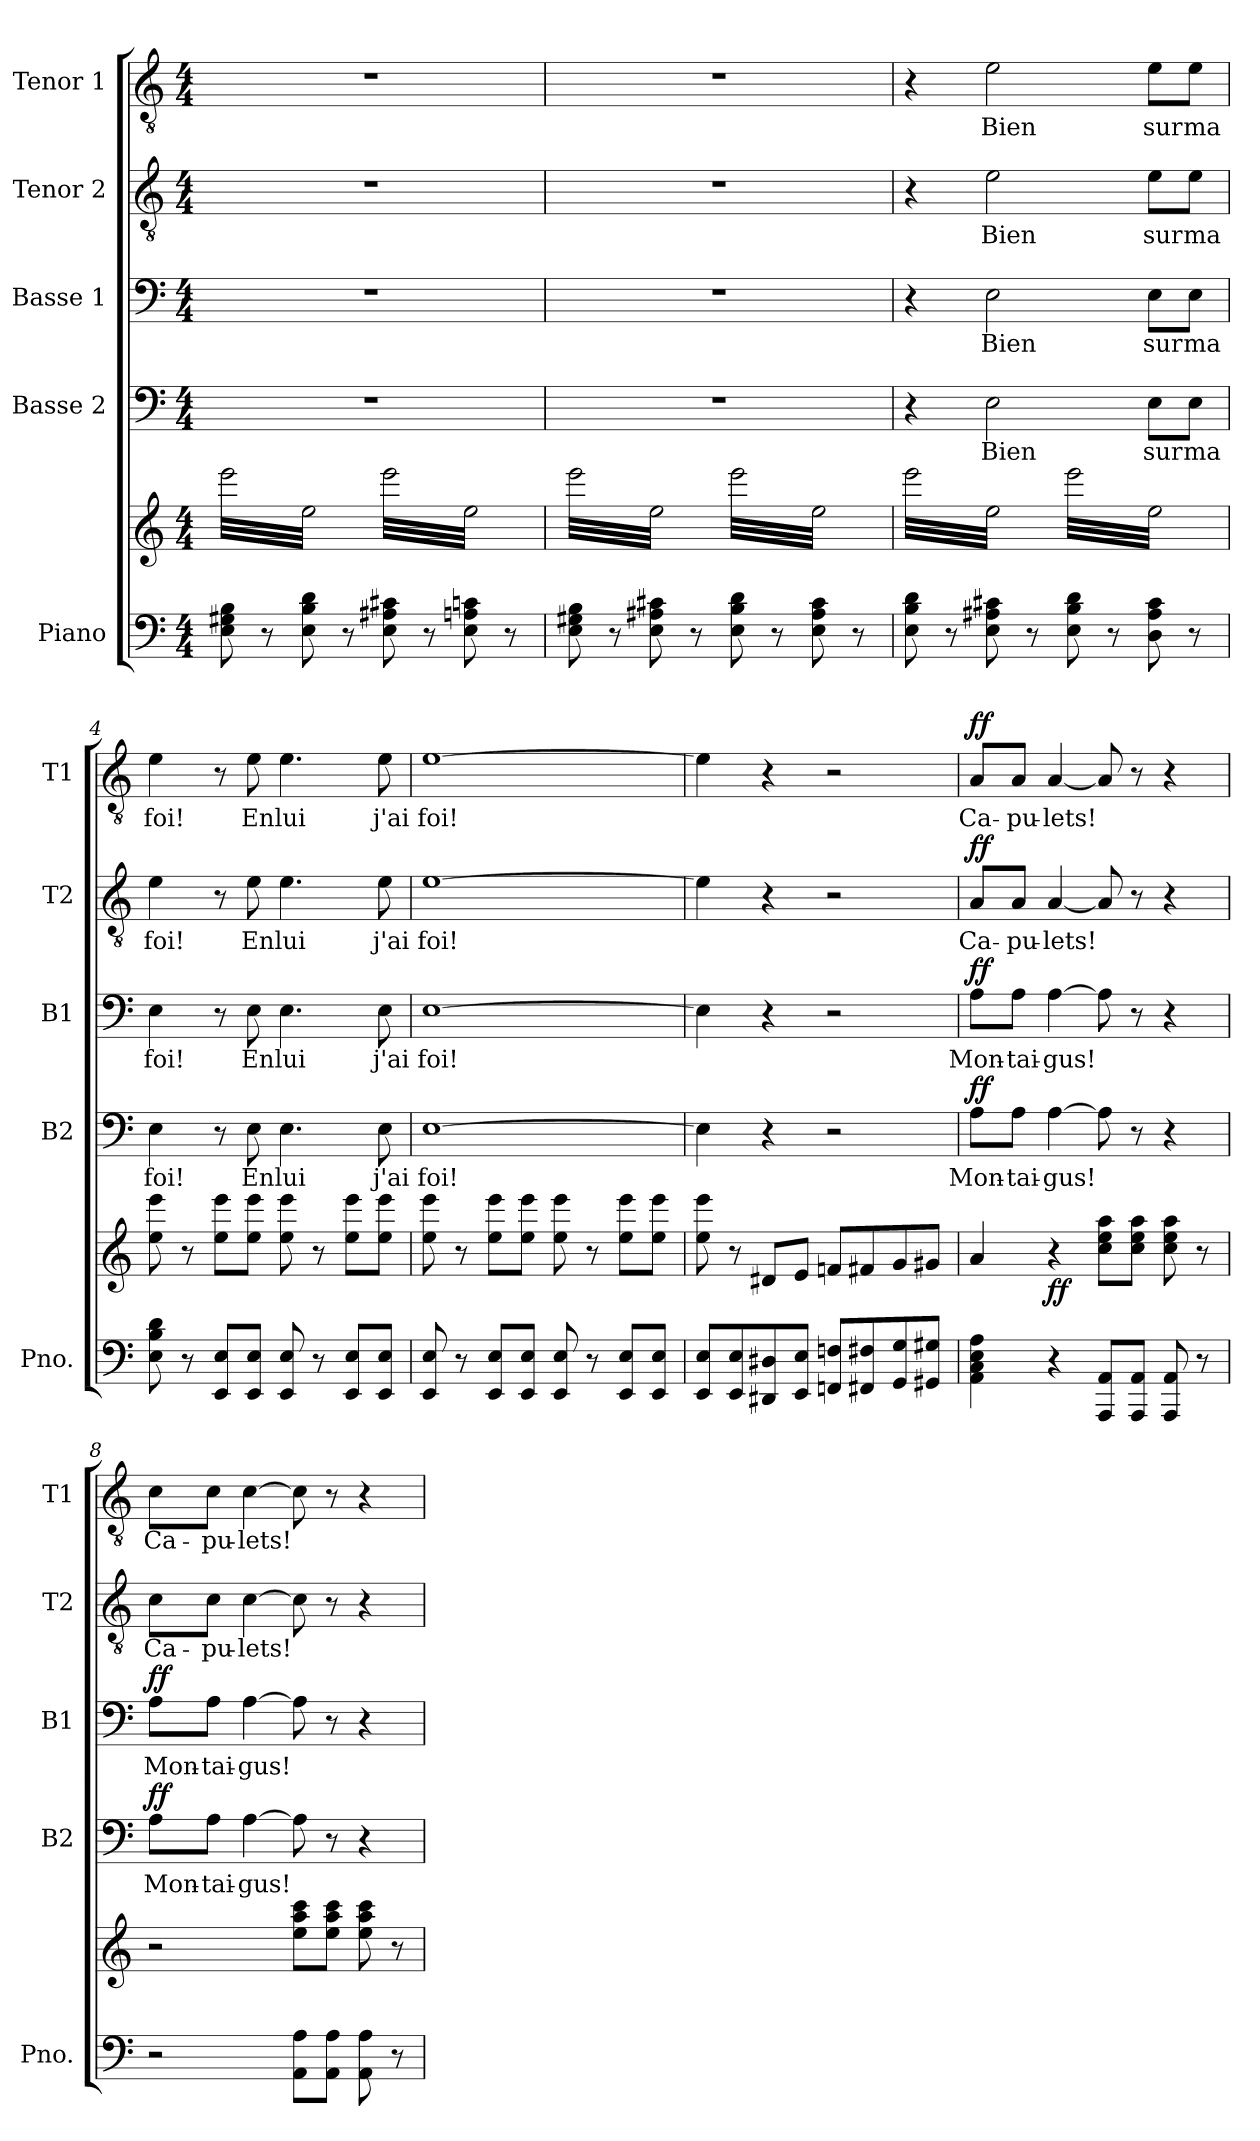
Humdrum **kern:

**kern	**kern	**dynam	**kern	**text	**dynam	**kern	**text	**dynam	**kern	**text	**dynam	**kern	**text	**dynam
*part5	*part5	*part5	*part4	*part4	*part4	*part3	*part3	*part3	*part2	*part2	*part2	*part1	*part1	*part1
*staff6	*staff5	*staff5/6	*staff4	*staff4	*staff4	*staff3	*staff3	*staff3	*staff2	*staff2	*staff2	*staff1	*staff1	*staff1
*I"Piano	*	*	*I"Basse 2	*	*	*I"Basse 1	*	*	*I"Tenor 2	*	*	*I"Tenor 1	*	*
*I'Pno.	*	*	*I'B2	*	*	*I'B1	*	*	*I'T2	*	*	*I'T1	*	*
*clefF4	*clefG2	*	*clefF4	*	*	*clefF4	*	*	*clefGv2	*	*	*clefGv2	*	*
*k[]	*k[]	*	*k[]	*	*	*k[]	*	*	*k[]	*	*	*k[]	*	*
*M4/4	*M4/4	*	*M4/4	*	*	*M4/4	*	*	*M4/4	*	*	*M4/4	*	*
=1	=1	=1	=1	=1	=1	=1	=1	=1	=1	=1	=1	=1	=1	=1
*	*tremolo	*	*	*	*	*	*	*	*	*	*	*	*	*
8E\ 8G#X\ 8B\	(>32eee\LLL	.	1r	.	.	1r	.	.	1r	.	.	1r	.	.
.	32ee\)	.	.	.	.	.	.	.	.	.	.	.	.	.
.	32eee\	.	.	.	.	.	.	.	.	.	.	.	.	.
.	32ee\)	.	.	.	.	.	.	.	.	.	.	.	.	.
8r	32eee\	.	.	.	.	.	.	.	.	.	.	.	.	.
.	32ee\)	.	.	.	.	.	.	.	.	.	.	.	.	.
.	32eee\	.	.	.	.	.	.	.	.	.	.	.	.	.
.	32ee\)	.	.	.	.	.	.	.	.	.	.	.	.	.
8E\ 8B\ 8d\	32eee\	.	.	.	.	.	.	.	.	.	.	.	.	.
.	32ee\)	.	.	.	.	.	.	.	.	.	.	.	.	.
.	32eee\	.	.	.	.	.	.	.	.	.	.	.	.	.
.	32ee\)	.	.	.	.	.	.	.	.	.	.	.	.	.
8r	32eee\	.	.	.	.	.	.	.	.	.	.	.	.	.
.	32ee\)	.	.	.	.	.	.	.	.	.	.	.	.	.
.	32eee\	.	.	.	.	.	.	.	.	.	.	.	.	.
.	32ee\)JJJ	.	.	.	.	.	.	.	.	.	.	.	.	.
8E\ 8A#X\ 8c#X\	(>32eee\LLL	.	.	.	.	.	.	.	.	.	.	.	.	.
.	32ee\)	.	.	.	.	.	.	.	.	.	.	.	.	.
.	32eee\	.	.	.	.	.	.	.	.	.	.	.	.	.
.	32ee\)	.	.	.	.	.	.	.	.	.	.	.	.	.
8r	32eee\	.	.	.	.	.	.	.	.	.	.	.	.	.
.	32ee\)	.	.	.	.	.	.	.	.	.	.	.	.	.
.	32eee\	.	.	.	.	.	.	.	.	.	.	.	.	.
.	32ee\)	.	.	.	.	.	.	.	.	.	.	.	.	.
8E\ 8An\ 8cn\	32eee\	.	.	.	.	.	.	.	.	.	.	.	.	.
.	32ee\)	.	.	.	.	.	.	.	.	.	.	.	.	.
.	32eee\	.	.	.	.	.	.	.	.	.	.	.	.	.
.	32ee\)	.	.	.	.	.	.	.	.	.	.	.	.	.
8r	32eee\	.	.	.	.	.	.	.	.	.	.	.	.	.
.	32ee\)	.	.	.	.	.	.	.	.	.	.	.	.	.
.	32eee\	.	.	.	.	.	.	.	.	.	.	.	.	.
.	32ee\)JJJ	.	.	.	.	.	.	.	.	.	.	.	.	.
=2	=2	=2	=2	=2	=2	=2	=2	=2	=2	=2	=2	=2	=2	=2
8E\ 8G#X\ 8B\	(>32eee\LLL	.	1r	.	.	1r	.	.	1r	.	.	1r	.	.
.	32ee\)	.	.	.	.	.	.	.	.	.	.	.	.	.
.	32eee\	.	.	.	.	.	.	.	.	.	.	.	.	.
.	32ee\)	.	.	.	.	.	.	.	.	.	.	.	.	.
8r	32eee\	.	.	.	.	.	.	.	.	.	.	.	.	.
.	32ee\)	.	.	.	.	.	.	.	.	.	.	.	.	.
.	32eee\	.	.	.	.	.	.	.	.	.	.	.	.	.
.	32ee\)	.	.	.	.	.	.	.	.	.	.	.	.	.
8E\ 8A#X\ 8c#X\	32eee\	.	.	.	.	.	.	.	.	.	.	.	.	.
.	32ee\)	.	.	.	.	.	.	.	.	.	.	.	.	.
.	32eee\	.	.	.	.	.	.	.	.	.	.	.	.	.
.	32ee\)	.	.	.	.	.	.	.	.	.	.	.	.	.
8r	32eee\	.	.	.	.	.	.	.	.	.	.	.	.	.
.	32ee\)	.	.	.	.	.	.	.	.	.	.	.	.	.
.	32eee\	.	.	.	.	.	.	.	.	.	.	.	.	.
.	32ee\)JJJ	.	.	.	.	.	.	.	.	.	.	.	.	.
8E\ 8B\ 8d\	(>32eee\LLL	.	.	.	.	.	.	.	.	.	.	.	.	.
.	32ee\)	.	.	.	.	.	.	.	.	.	.	.	.	.
.	32eee\	.	.	.	.	.	.	.	.	.	.	.	.	.
.	32ee\)	.	.	.	.	.	.	.	.	.	.	.	.	.
8r	32eee\	.	.	.	.	.	.	.	.	.	.	.	.	.
.	32ee\)	.	.	.	.	.	.	.	.	.	.	.	.	.
.	32eee\	.	.	.	.	.	.	.	.	.	.	.	.	.
.	32ee\)	.	.	.	.	.	.	.	.	.	.	.	.	.
8E\ 8A#\ 8c#\	32eee\	.	.	.	.	.	.	.	.	.	.	.	.	.
.	32ee\)	.	.	.	.	.	.	.	.	.	.	.	.	.
.	32eee\	.	.	.	.	.	.	.	.	.	.	.	.	.
.	32ee\)	.	.	.	.	.	.	.	.	.	.	.	.	.
8r	32eee\	.	.	.	.	.	.	.	.	.	.	.	.	.
.	32ee\)	.	.	.	.	.	.	.	.	.	.	.	.	.
.	32eee\	.	.	.	.	.	.	.	.	.	.	.	.	.
.	32ee\)JJJ	.	.	.	.	.	.	.	.	.	.	.	.	.
=3	=3	=3	=3	=3	=3	=3	=3	=3	=3	=3	=3	=3	=3	=3
8E\ 8B\ 8d\	(>32eee\LLL	.	4r	.	.	4r	.	.	4r	.	.	4r	.	.
.	32ee\)	.	.	.	.	.	.	.	.	.	.	.	.	.
.	32eee\	.	.	.	.	.	.	.	.	.	.	.	.	.
.	32ee\)	.	.	.	.	.	.	.	.	.	.	.	.	.
8r	32eee\	.	.	.	.	.	.	.	.	.	.	.	.	.
.	32ee\)	.	.	.	.	.	.	.	.	.	.	.	.	.
.	32eee\	.	.	.	.	.	.	.	.	.	.	.	.	.
.	32ee\)	.	.	.	.	.	.	.	.	.	.	.	.	.
!	!	!	!	!LO:LY:b	!	!	!LO:LY:b	!	!	!LO:LY:b	!	!	!LO:LY:b	!
8E\ 8A#X\ 8c#X\	32eee\	.	2E\	Bien	.	2E\	Bien	.	2e\	Bien	.	2e\	Bien	.
.	32ee\)	.	.	.	.	.	.	.	.	.	.	.	.	.
.	32eee\	.	.	.	.	.	.	.	.	.	.	.	.	.
.	32ee\)	.	.	.	.	.	.	.	.	.	.	.	.	.
8r	32eee\	.	.	.	.	.	.	.	.	.	.	.	.	.
.	32ee\)	.	.	.	.	.	.	.	.	.	.	.	.	.
.	32eee\	.	.	.	.	.	.	.	.	.	.	.	.	.
.	32ee\)JJJ	.	.	.	.	.	.	.	.	.	.	.	.	.
8E\ 8B\ 8d\	(>32eee\LLL	.	.	.	.	.	.	.	.	.	.	.	.	.
.	32ee\)	.	.	.	.	.	.	.	.	.	.	.	.	.
.	32eee\	.	.	.	.	.	.	.	.	.	.	.	.	.
.	32ee\)	.	.	.	.	.	.	.	.	.	.	.	.	.
8r	32eee\	.	.	.	.	.	.	.	.	.	.	.	.	.
.	32ee\)	.	.	.	.	.	.	.	.	.	.	.	.	.
.	32eee\	.	.	.	.	.	.	.	.	.	.	.	.	.
.	32ee\)	.	.	.	.	.	.	.	.	.	.	.	.	.
!	!	!	!	!LO:LY:b	!	!	!LO:LY:b	!	!	!LO:LY:b	!	!	!LO:LY:b	!
8D\ 8A#\ 8c#\	32eee\	.	8E\L	sur	.	8E\L	sur	.	8e\L	sur	.	8e\L	sur	.
.	32ee\)	.	.	.	.	.	.	.	.	.	.	.	.	.
.	32eee\	.	.	.	.	.	.	.	.	.	.	.	.	.
.	32ee\)	.	.	.	.	.	.	.	.	.	.	.	.	.
!	!	!	!	!LO:LY:b	!	!	!LO:LY:b	!	!	!LO:LY:b	!	!	!LO:LY:b	!
8r	32eee\	.	8E\J	ma	.	8E\J	ma	.	8e\J	ma	.	8e\J	ma	.
.	32ee\)	.	.	.	.	.	.	.	.	.	.	.	.	.
.	32eee\	.	.	.	.	.	.	.	.	.	.	.	.	.
.	32ee\)JJJ	.	.	.	.	.	.	.	.	.	.	.	.	.
*	*Xtremolo	*	*	*	*	*	*	*	*	*	*	*	*	*
!!LO:PB:g=z
=4	=4	=4	=4	=4	=4	=4	=4	=4	=4	=4	=4	=4	=4	=4
!	!	!	!	!LO:LY:b	!	!	!LO:LY:b	!	!	!LO:LY:b	!	!	!LO:LY:b	!
8E\ 8B\ 8d\	8ee\ 8eee\	.	4E\	foi!	.	4E\	foi!	.	4e\	foi!	.	4e\	foi!	.
.	.	.	.	.	.	.	.	.	.	.	.	.	.	.
.	.	.	.	.	.	.	.	.	.	.	.	.	.	.
.	.	.	.	.	.	.	.	.	.	.	.	.	.	.
8r	8r	.	.	.	.	.	.	.	.	.	.	.	.	.
.	.	.	.	.	.	.	.	.	.	.	.	.	.	.
.	.	.	.	.	.	.	.	.	.	.	.	.	.	.
.	.	.	.	.	.	.	.	.	.	.	.	.	.	.
8EE/ 8E/L	8ee\ 8eee\L	.	8r	.	.	8r	.	.	8r	.	.	8r	.	.
!	!	!	!	!LO:LY:b	!	!	!LO:LY:b	!	!	!LO:LY:b	!	!	!LO:LY:b	!
8EE/ 8E/J	8ee\ 8eee\J	.	8E\	En	.	8E\	En	.	8e\	En	.	8e\	En	.
!	!	!	!	!LO:LY:b	!	!	!LO:LY:b	!	!	!LO:LY:b	!	!	!LO:LY:b	!
8EE/ 8E/	8ee\ 8eee\	.	4.E\	lui	.	4.E\	lui	.	4.e\	lui	.	4.e\	lui	.
8r	8r	.	.	.	.	.	.	.	.	.	.	.	.	.
8EE/ 8E/L	8ee\ 8eee\L	.	.	.	.	.	.	.	.	.	.	.	.	.
!	!	!	!	!LO:LY:b	!	!	!LO:LY:b	!	!	!LO:LY:b	!	!	!LO:LY:b	!
8EE/ 8E/J	8ee\ 8eee\J	.	8E\	j'ai	.	8E\	j'ai	.	8e\	j'ai	.	8e\	j'ai	.
=5	=5	=5	=5	=5	=5	=5	=5	=5	=5	=5	=5	=5	=5	=5
!	!	!	!	!LO:LY:b	!	!	!LO:LY:b	!	!	!LO:LY:b	!	!	!LO:LY:b	!
8EE/ 8E/	8ee\ 8eee\	.	[1E	foi!	.	[1E	foi!	.	[1e	foi!	.	[1e	foi!	.
8r	8r	.	.	.	.	.	.	.	.	.	.	.	.	.
8EE/ 8E/L	8ee\ 8eee\L	.	.	.	.	.	.	.	.	.	.	.	.	.
8EE/ 8E/J	8ee\ 8eee\J	.	.	.	.	.	.	.	.	.	.	.	.	.
8EE/ 8E/	8ee\ 8eee\	.	.	.	.	.	.	.	.	.	.	.	.	.
8r	8r	.	.	.	.	.	.	.	.	.	.	.	.	.
8EE/ 8E/L	8ee\ 8eee\L	.	.	.	.	.	.	.	.	.	.	.	.	.
8EE/ 8E/J	8ee\ 8eee\J	.	.	.	.	.	.	.	.	.	.	.	.	.
=6	=6	=6	=6	=6	=6	=6	=6	=6	=6	=6	=6	=6	=6	=6
8EE/ 8E/L	8ee\ 8eee\	.	4E\]	.	.	4E\]	.	.	4e\]	.	.	4e\]	.	.
8EE/ 8E/	8r	.	.	.	.	.	.	.	.	.	.	.	.	.
8DD#X/ 8D#X/	8d#X/L	.	4r	.	.	4r	.	.	4r	.	.	4r	.	.
8EE/ 8E/J	8e/J	.	.	.	.	.	.	.	.	.	.	.	.	.
8FFn/ 8Fn/L	8fn/L	.	2r	.	.	2r	.	.	2r	.	.	2r	.	.
8FF#X/ 8F#X/	8f#X/	.	.	.	.	.	.	.	.	.	.	.	.	.
8GG/ 8G/	8g/	.	.	.	.	.	.	.	.	.	.	.	.	.
8GG#X/ 8G#X/J	8g#X/J	.	.	.	.	.	.	.	.	.	.	.	.	.
=7	=7	=7	=7	=7	=7	=7	=7	=7	=7	=7	=7	=7	=7	=7
!	!	!	!	!LO:LY:b	!LO:DY:a	!	!LO:LY:b	!LO:DY:a	!	!LO:LY:b	!LO:DY:a	!	!LO:LY:b	!LO:DY:a
4AA\ 4C\ 4E\ 4A\	4a/	.	8A\L	Mon-	ff	8A\L	Mon-	ff	8A/L	Ca-	ff	8A/L	Ca-	ff
!	!	!	!	!LO:LY:b	!	!	!LO:LY:b	!	!	!LO:LY:b	!	!	!LO:LY:b	!
.	.	.	8A\J	-tai-	.	8A\J	-tai-	.	8A/J	-pu-	.	8A/J	-pu-	.
!	!	!LO:DY:b	!	!LO:LY:b	!	!	!LO:LY:b	!	!	!LO:LY:b	!	!	!LO:LY:b	!
4r	4r	ff	[4A\	-gus!	.	[4A\	-gus!	.	[4A/	-lets!	.	[4A/	-lets!	.
8AAA/ 8AA/L	8cc\ 8ee\ 8aa\L	.	8A\]	.	.	8A\]	.	.	8A/]	.	.	8A/]	.	.
8AAA/ 8AA/J	8cc\ 8ee\ 8aa\J	.	8r	.	.	8r	.	.	8r	.	.	8r	.	.
8AAA/ 8AA/	8cc\ 8ee\ 8aa\	.	4r	.	.	4r	.	.	4r	.	.	4r	.	.
8r	8r	.	.	.	.	.	.	.	.	.	.	.	.	.
!!LO:PB:g=z
=8	=8	=8	=8	=8	=8	=8	=8	=8	=8	=8	=8	=8	=8	=8
!	!	!	!	!LO:LY:b	!LO:DY:a	!	!LO:LY:b	!LO:DY:a	!	!LO:LY:b	!	!	!LO:LY:b	!
2r	2r	.	8A\L	Mon-	ff	8A\L	Mon-	ff	8c\L	Ca-	.	8c\L	Ca-	.
!	!	!	!	!LO:LY:b	!	!	!LO:LY:b	!	!	!LO:LY:b	!	!	!LO:LY:b	!
.	.	.	8A\J	-tai-	.	8A\J	-tai-	.	8c\J	-pu-	.	8c\J	-pu-	.
!	!	!	!	!LO:LY:b	!	!	!LO:LY:b	!	!	!LO:LY:b	!	!	!LO:LY:b	!
.	.	.	[4A\	-gus!	.	[4A\	-gus!	.	[4c\	-lets!	.	[4c\	-lets!	.
8AA\ 8A\L	8ee\ 8aa\ 8ccc\L	.	8A\]	.	.	8A\]	.	.	8c\]	.	.	8c\]	.	.
8AA\ 8A\J	8ee\ 8aa\ 8ccc\J	.	8r	.	.	8r	.	.	8r	.	.	8r	.	.
8AA\ 8A\	8ee\ 8aa\ 8ccc\	.	4r	.	.	4r	.	.	4r	.	.	4r	.	.
8r	8r	.	.	.	.	.	.	.	.	.	.	.	.	.
=	=	=	=	=	=	=	=	=	=	=	=	=	=	=
*-	*-	*-	*-	*-	*-	*-	*-	*-	*-	*-	*-	*-	*-	*-
